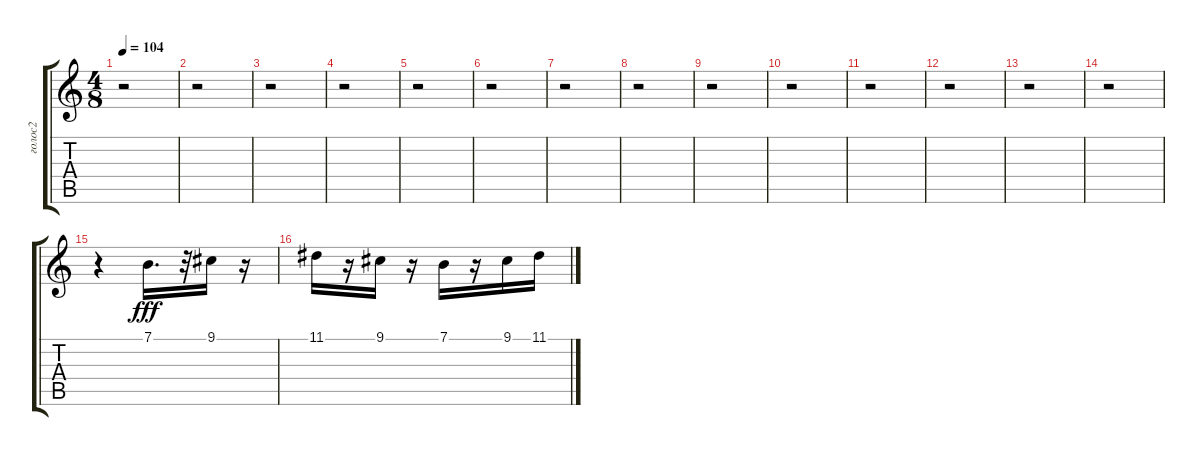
\track ("голос2" "голос2") {instrument synthvoice}
\staff {score tabs}
\tuning (E4 B3 G3 D3 A2 E2) {hide}
\ts (4 8)
\tempo 104
\clef g2
\ks c
r.2{dy f} |
r.2 |
r.2 |
r.2 |
r.2 |
r.2 |
r.2 |
r.2 |
r.2 |
r.2 |
r.2 |
r.2 |
r.2 |
r.2 |
r.4 7.1.16{d dy fff} r.32 9.1.16 r.16 |
11.1.16 r.16 9.1.16 r.16 7.1.16 r.16 9.1.16 11.1.16
